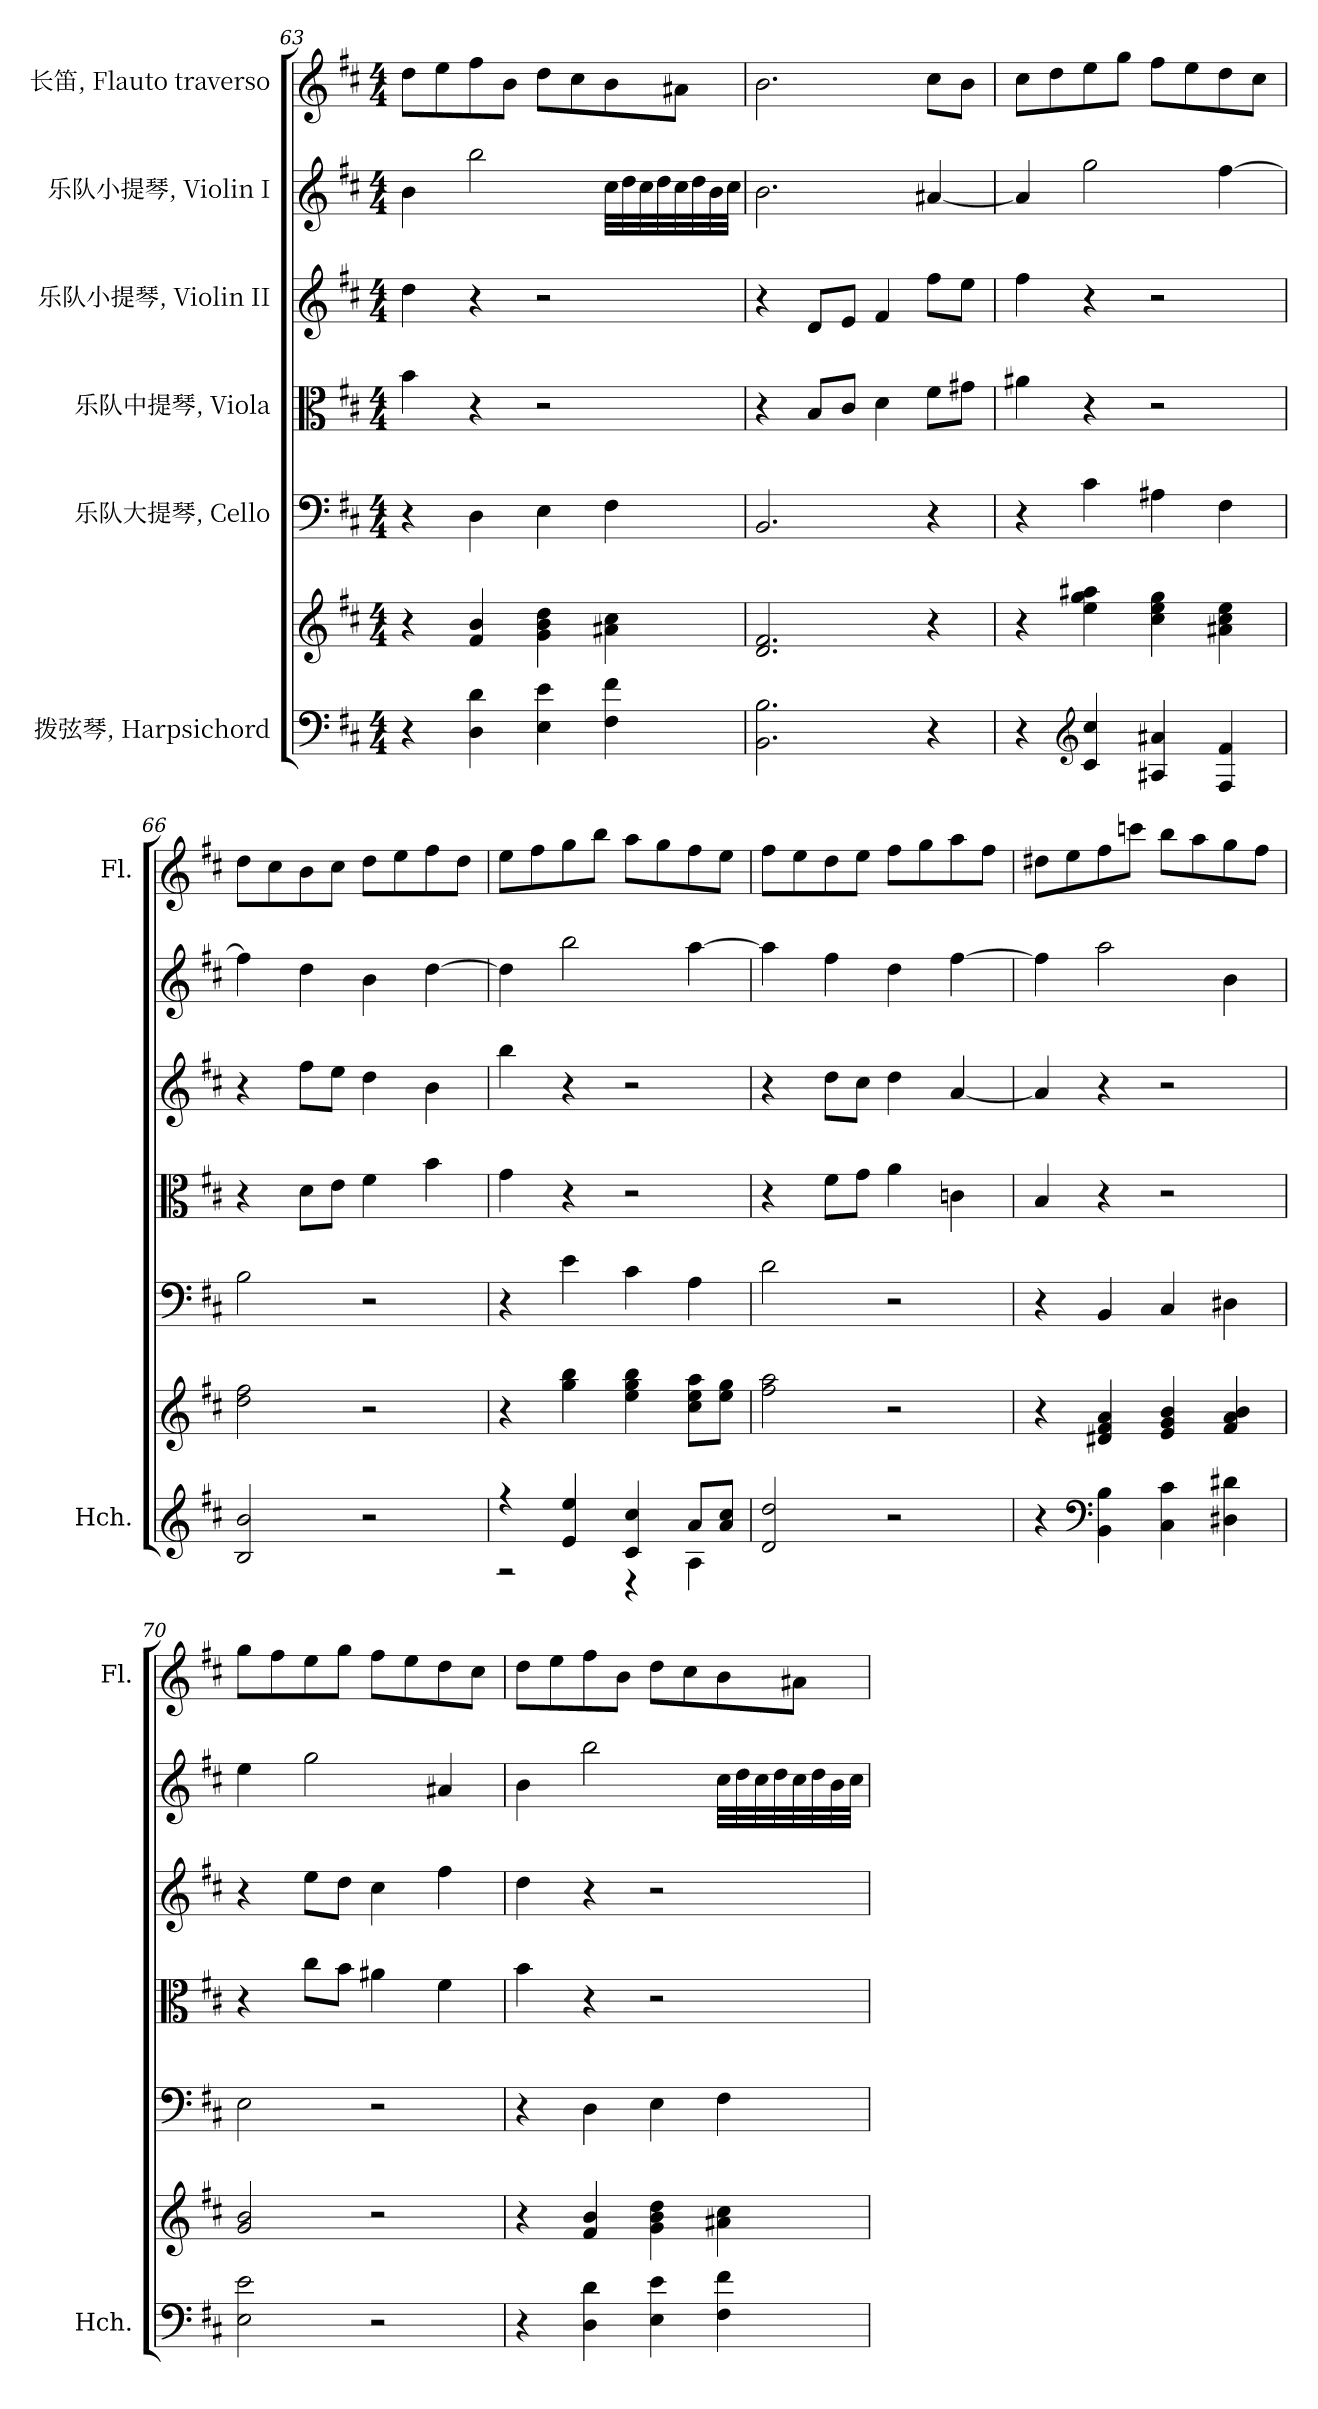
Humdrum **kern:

**kern	**kern	**kern	**kern	**kern	**kern	**kern
*part6	*part6	*part5	*part4	*part3	*part2	*part1
*staff7	*staff6	*staff5	*staff4	*staff3	*staff2	*staff1
*I"拨弦琴, Harpsichord	*	*I"乐队大提琴, Cello	*I"乐队中提琴, Viola	*I"乐队小提琴, Violin II	*I"乐队小提琴, Violin I	*I"长笛, Flauto traverso
*I'Hch.	*	*	*	*	*	*I'Fl.
*clefF4	*clefG2	*clefF4	*clefC3	*clefG2	*clefG2	*clefG2
*k[f#c#]	*k[f#c#]	*k[f#c#]	*k[f#c#]	*k[f#c#]	*k[f#c#]	*k[f#c#]
*M4/4	*M4/4	*M4/4	*M4/4	*M4/4	*M4/4	*M4/4
=63	=63	=63	=63	=63	=63	=63
4r	4r	4r	4b\	4dd\	4b\	8dd\L
.	.	.	.	.	.	8ee\
4D\ 4d\	4f#/ 4b/	4D\	4r	4r	2bb\	8ff#\
.	.	.	.	.	.	8b\J
4E\ 4e\	4g\ 4b\ 4dd\	4E\	2r	2r	.	8dd\L
.	.	.	.	.	.	8cc#\
4F#\ 4f#\	4a#X\ 4cc#\	4F#\	.	.	32cc#\LLL	8b\
.	.	.	.	.	32dd\	.
.	.	.	.	.	32cc#\	.
.	.	.	.	.	32dd\	.
.	.	.	.	.	32cc#\	8a#X\J
.	.	.	.	.	32dd\	.
.	.	.	.	.	32b\	.
.	.	.	.	.	32cc#\JJJ	.
=64	=64	=64	=64	=64	=64	=64
2.BB\ 2.B\	2.d/ 2.f#/	2.BB/	4r	4r	2.b\	2.b\
.	.	.	8B/L	8d/L	.	.
.	.	.	8c#/J	8e/J	.	.
.	.	.	4d\	4f#/	.	.
4r	4r	4r	8f#\L	8ff#\L	[4a#X/	8cc#\L
.	.	.	8g#X\J	8ee\J	.	8b\J
=65	=65	=65	=65	=65	=65	=65
4r	4r	4r	4a#X\	4ff#\	4a#/]	8cc#\L
.	.	.	.	.	.	8dd\
*clefG2	*	*	*	*	*	*
4c#/ 4cc#/	4ee\ 4gg\ 4aa#X\	4c#\	4r	4r	2gg\	8ee\
.	.	.	.	.	.	8gg\J
4A#X/ 4a#X/	4cc#\ 4ee\ 4gg\	4A#X\	2r	2r	.	8ff#\L
.	.	.	.	.	.	8ee\
4F#/ 4f#/	4a#X\ 4cc#\ 4ee\	4F#\	.	.	[4ff#\	8dd\
.	.	.	.	.	.	8cc#\J
!!LO:PB:g=z
=66	=66	=66	=66	=66	=66	=66
2B/ 2b/	2dd\ 2ff#\	2B\	4r	4r	4ff#\]	8dd\L
.	.	.	.	.	.	8cc#\
.	.	.	8d\L	8ff#\L	4dd\	8b\
.	.	.	8e\J	8ee\J	.	8cc#\J
2r	2r	2r	4f#\	4dd\	4b\	8dd\L
.	.	.	.	.	.	8ee\
.	.	.	4b\	4b\	[4dd\	8ff#\
.	.	.	.	.	.	8dd\J
=67	=67	=67	=67	=67	=67	=67
*^	*	*	*	*	*	*
4r	2r	4r	4r	4g\	4bb\	4dd\]	8ee\L
.	.	.	.	.	.	.	8ff#\
4e/ 4ee/	.	4gg\ 4bb\	4e\	4r	4r	2bb\	8gg\
.	.	.	.	.	.	.	8bb\J
4c#/ 4cc#/	4r	4ee\ 4gg\ 4bb\	4c#\	2r	2r	.	8aa\L
.	.	.	.	.	.	.	8gg\
8a/L	4A\	8cc#\ 8ee\ 8aa\L	4A\	.	.	[4aa\	8ff#\
8a/ 8cc#/J	.	8ee\ 8gg\J	.	.	.	.	8ee\J
*v	*v	*	*	*	*	*	*
=68	=68	=68	=68	=68	=68	=68
2d/ 2dd/	2ff#\ 2aa\	2d\	4r	4r	4aa\]	8ff#\L
.	.	.	.	.	.	8ee\
.	.	.	8f#\L	8dd\L	4ff#\	8dd\
.	.	.	8g\J	8cc#\J	.	8ee\J
2r	2r	2r	4a\	4dd\	4dd\	8ff#\L
.	.	.	.	.	.	8gg\
.	.	.	4cn\	[4a/	[4ff#\	8aa\
.	.	.	.	.	.	8ff#\J
=69	=69	=69	=69	=69	=69	=69
4r	4r	4r	4B/	4a/]	4ff#\]	8dd#X\L
.	.	.	.	.	.	8ee\
*clefF4	*	*	*	*	*	*
4BB\ 4B\	4d#X/ 4f#/ 4a/	4BB/	4r	4r	2aa\	8ff#\
.	.	.	.	.	.	8cccn\J
4C#\ 4c#\	4e/ 4g/ 4b/	4C#/	2r	2r	.	8bb\L
.	.	.	.	.	.	8aa\
4D#X\ 4d#X\	4f#/ 4a/ 4b/	4D#X\	.	.	4b\	8gg\
.	.	.	.	.	.	8ff#\J
!!LO:PB:g=z
=70	=70	=70	=70	=70	=70	=70
2E\ 2e\	2g/ 2b/	2E\	4r	4r	4ee\	8gg\L
.	.	.	.	.	.	8ff#\
.	.	.	8cc#\L	8ee\L	2gg\	8ee\
.	.	.	8b\J	8dd\J	.	8gg\J
2r	2r	2r	4a#X\	4cc#\	.	8ff#\L
.	.	.	.	.	.	8ee\
.	.	.	4f#\	4ff#\	4a#X/	8dd\
.	.	.	.	.	.	8cc#\J
=71	=71	=71	=71	=71	=71	=71
4r	4r	4r	4b\	4dd\	4b\	8dd\L
.	.	.	.	.	.	8ee\
*	*	*	*	*	*	*MM159
4D\ 4d\	4f#/ 4b/	4D\	4r	4r	2bb\	8ff#\
.	.	.	.	.	.	8b\J
*	*	*	*	*	*	*MM150
4E\ 4e\	4g\ 4b\ 4dd\	4E\	2r	2r	.	8dd\L
.	.	.	.	.	.	8cc#\
*	*	*	*	*	*	*MM141
4F#\ 4f#\	4a#X\ 4cc#\	4F#\	.	.	32cc#\LLL	8b\
.	.	.	.	.	32dd\	.
.	.	.	.	.	32cc#\	.
.	.	.	.	.	32dd\	.
.	.	.	.	.	32cc#\	8a#X\J
.	.	.	.	.	32dd\	.
.	.	.	.	.	32b\	.
.	.	.	.	.	32cc#\JJJ	.
=	=	=	=	=	=	=
*-	*-	*-	*-	*-	*-	*-
